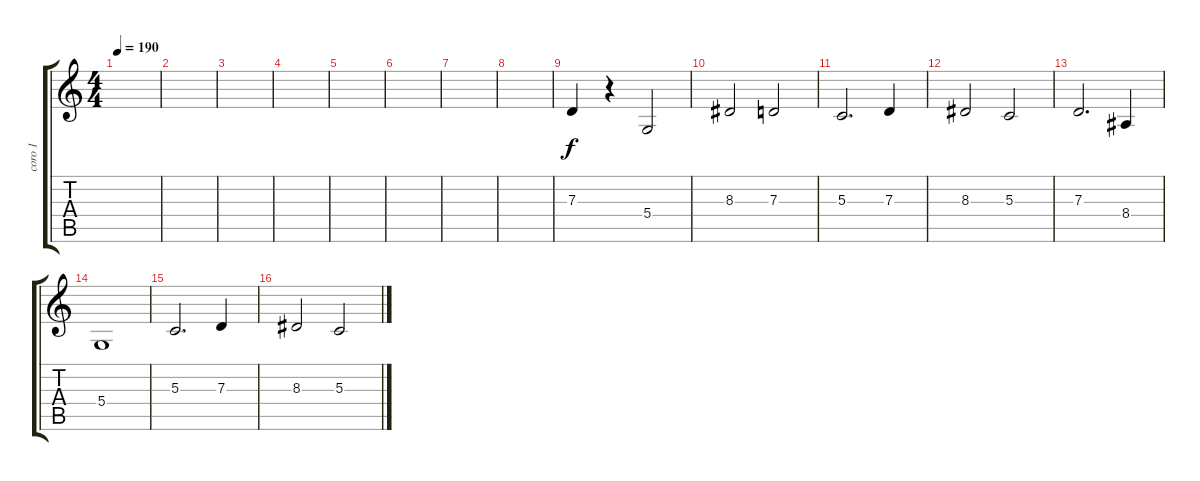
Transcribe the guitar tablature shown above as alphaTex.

\track ("coro 1" "coro 1") {instrument choiraahs}
\staff {score tabs}
\tuning (E4 B3 G3 D3 A2 E2) {hide}
\ts (4 4)
\tempo 190
\clef g2
\ks c
|
|
|
|
|
|
|
|
7.3.4 r.4 5.4.2 |
8.3.2 7.3.2 |
5.3.2{d} 7.3.4 |
8.3.2 5.3.2 |
7.3.2{d} 8.4.4 |
5.4.1 |
5.3.2{d} 7.3.4 |
8.3.2 5.3.2
